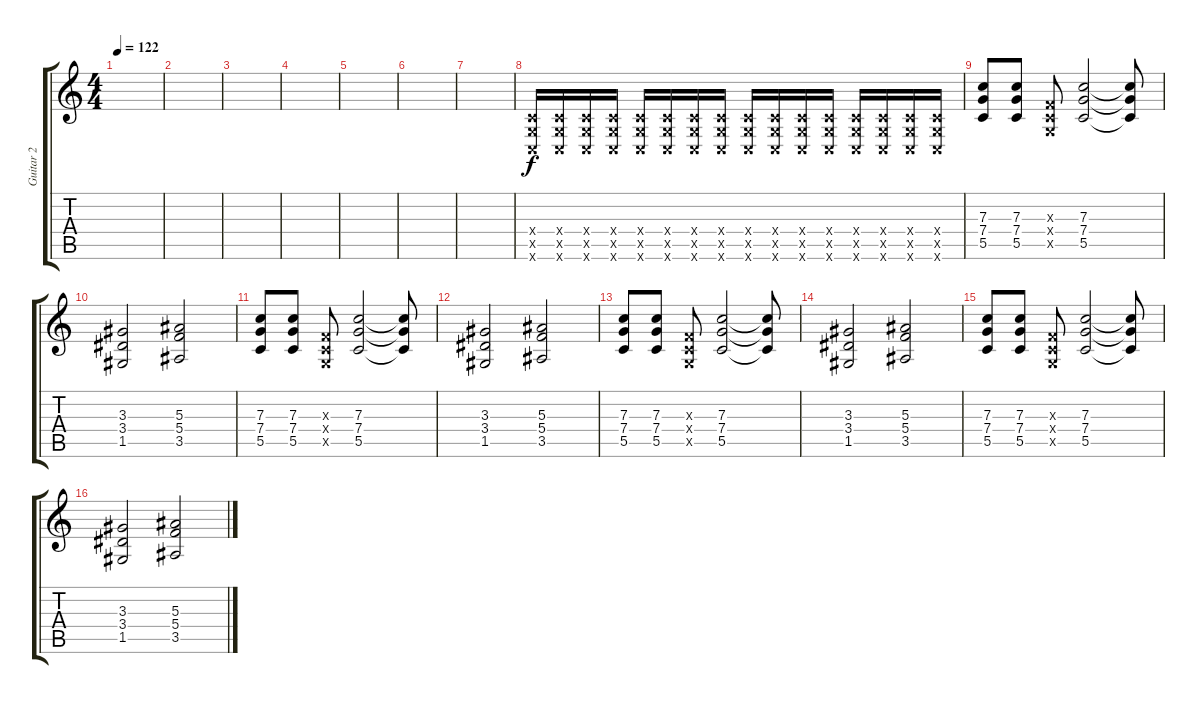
\track ("Guitar 2" "Guitar 2") {instrument distortionguitar}
\staff {score tabs}
\tuning (D4 A3 F3 C3 G2 C2) {hide}
\ts (4 4)
\tempo 122
\clef g2
\ks c
|
|
|
|
|
|
|
(0.4{x} 0.5{x} 0.6{x}).16 (0.4{x} 0.5{x} 0.6{x}).16 (0.4{x} 0.5{x} 0.6{x}).16 (0.4{x} 0.5{x} 0.6{x}).16 (0.4{x} 0.5{x} 0.6{x}).16 (0.4{x} 0.5{x} 0.6{x}).16 (0.4{x} 0.5{x} 0.6{x}).16 (0.4{x} 0.5{x} 0.6{x}).16 (0.4{x} 0.5{x} 0.6{x}).16 (0.4{x} 0.5{x} 0.6{x}).16 (0.4{x} 0.5{x} 0.6{x}).16 (0.4{x} 0.5{x} 0.6{x}).16 (0.4{x} 0.5{x} 0.6{x}).16 (0.4{x} 0.5{x} 0.6{x}).16 (0.4{x} 0.5{x} 0.6{x}).16 (0.4{x} 0.5{x} 0.6{x}).16 |
(7.3 7.4 5.5).8 (7.3 7.4 5.5).8 (0.3{x} 0.4{x} 0.5{x}).8 (7.3 7.4 5.5).2 (7.3{t} 7.4{t} 5.5{t}).8 |
(3.3 3.4 1.5).2 (5.3 5.4 3.5).2 |
(7.3 7.4 5.5).8 (7.3 7.4 5.5).8 (0.3{x} 0.4{x} 0.5{x}).8 (7.3 7.4 5.5).2 (7.3{t} 7.4{t} 5.5{t}).8 |
(3.3 3.4 1.5).2 (5.3 5.4 3.5).2 |
(7.3 7.4 5.5).8 (7.3 7.4 5.5).8 (0.3{x} 0.4{x} 0.5{x}).8 (7.3 7.4 5.5).2 (7.3{t} 7.4{t} 5.5{t}).8 |
(3.3 3.4 1.5).2 (5.3 5.4 3.5).2 |
(7.3 7.4 5.5).8 (7.3 7.4 5.5).8 (0.3{x} 0.4{x} 0.5{x}).8 (7.3 7.4 5.5).2 (7.3{t} 7.4{t} 5.5{t}).8 |
(3.3 3.4 1.5).2 (5.3 5.4 3.5).2
